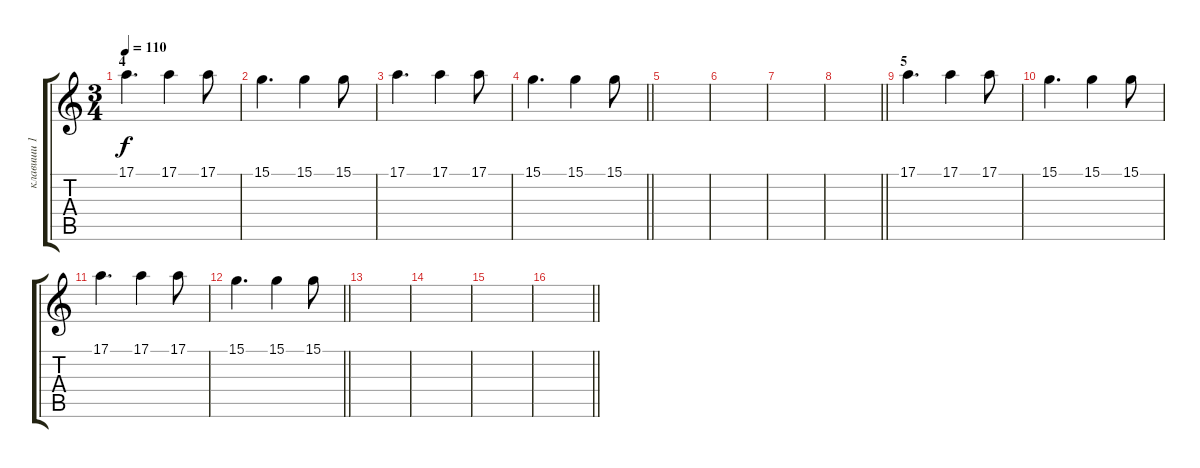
\track ("клавиши 1" "клавиши 1") {instrument brightacousticpiano}
\staff {score tabs}
\tuning (E4 B3 G3 D3 A2 E2) {hide}
\ts (3 4)
\section ("" "4")
\tempo 110
\clef g2
\ks c
17.1.4{d dy f} 17.1.4 17.1.8 |
15.1.4{d} 15.1.4 15.1.8 |
17.1.4{d} 17.1.4 17.1.8 |
\barLineRight lightlight
15.1.4{d} 15.1.4 15.1.8 |
|
|
|
\barLineRight lightlight
|
\section ("" "5")
17.1.4{d} 17.1.4 17.1.8 |
15.1.4{d} 15.1.4 15.1.8 |
17.1.4{d} 17.1.4 17.1.8 |
\barLineRight lightlight
15.1.4{d} 15.1.4 15.1.8 |
|
|
|
\barLineRight lightlight
